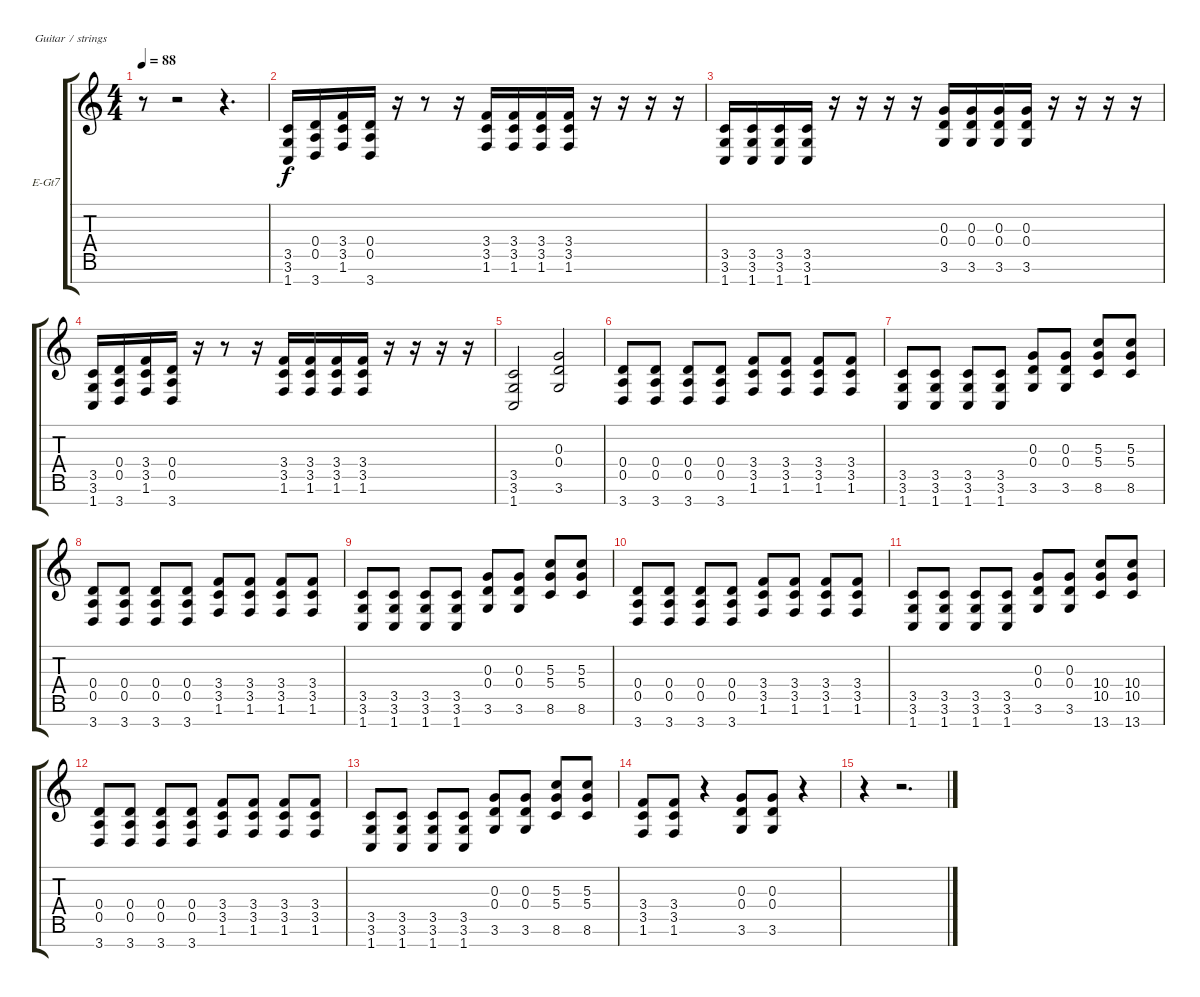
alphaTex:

\bracketExtendMode groupsimilarinstruments
\firstSystemTrackNameOrientation horizontal
\otherSystemsTrackNameOrientation horizontal
\track ("Electric Guitar" "E-Gt7") {instrument distortionguitar}
\staff {score tabs}
\tuning (E4 B3 G3 D3 A2 E2 B1)
\ts (4 4)
\tempo 88
\clef g2
\scale
0.333333
\ks c
r.8{dy f} r.2 r.4{d} |
\scale
0.333333 (3.5 3.6 1.7).16 (0.4 0.5 3.7).16 (3.4 3.5 1.6).16 (0.4 0.5 3.7).16 r.16 r.8 r.16 (3.4 3.5 1.6).16 (3.4 3.5 1.6).16 (3.4 3.5 1.6).16 (3.4 3.5 1.6).16 r.16 r.16 r.16 r.16 |
\scale
0.333333 (3.5 3.6 1.7).16 (3.5 3.6 1.7).16 (3.5 3.6 1.7).16 (3.5 3.6 1.7).16 r.16 r.16 r.16 r.16 (0.3 0.4 3.6).16 (0.3 0.4 3.6).16 (0.3 0.4 3.6).16 (0.3 0.4 3.6).16 r.16 r.16 r.16 r.16 |
\scale
0.333333 (3.5 3.6 1.7).16 (0.4 0.5 3.7).16 (3.4 3.5 1.6).16 (0.4 0.5 3.7).16 r.16 r.8 r.16 (3.4 3.5 1.6).16 (3.4 3.5 1.6).16 (3.4 3.5 1.6).16 (3.4 3.5 1.6).16 r.16 r.16 r.16 r.16 |
\scale
0.333333 (3.5 3.6 1.7).2 (0.3 0.4 3.6).2 |
\scale
0.333333 (0.4 0.5 3.7).8 (0.4 0.5 3.7).8 (0.4 0.5 3.7).8 (0.4 0.5 3.7).8 (3.4 3.5 1.6).8 (3.4 3.5 1.6).8 (3.4 3.5 1.6).8 (3.4 3.5 1.6).8 |
\scale
0.333333 (3.5 3.6 1.7).8 (3.5 3.6 1.7).8 (3.5 3.6 1.7).8 (3.5 3.6 1.7).8 (0.3 0.4 3.6).8 (0.3 0.4 3.6).8 (5.3 5.4 8.6).8 (5.3 5.4 8.6).8 |
\scale
0.333333 (0.4 0.5 3.7).8 (0.4 0.5 3.7).8 (0.4 0.5 3.7).8 (0.4 0.5 3.7).8 (3.4 3.5 1.6).8 (3.4 3.5 1.6).8 (3.4 3.5 1.6).8 (3.4 3.5 1.6).8 |
\scale
0.333333 (3.5 3.6 1.7).8 (3.5 3.6 1.7).8 (3.5 3.6 1.7).8 (3.5 3.6 1.7).8 (0.3 0.4 3.6).8 (0.3 0.4 3.6).8 (5.3 5.4 8.6).8 (5.3 5.4 8.6).8 |
\scale
0.333333 (0.4 0.5 3.7).8 (0.4 0.5 3.7).8 (0.4 0.5 3.7).8 (0.4 0.5 3.7).8 (3.4 3.5 1.6).8 (3.4 3.5 1.6).8 (3.4 3.5 1.6).8 (3.4 3.5 1.6).8 |
\scale
0.333333 (3.5 3.6 1.7).8 (3.5 3.6 1.7).8 (3.5 3.6 1.7).8 (3.5 3.6 1.7).8 (0.3 0.4 3.6).8 (0.3 0.4 3.6).8 (10.4 13.7 10.5).8 (10.4 13.7 10.5).8 |
\scale
0.333333 (0.4 0.5 3.7).8 (0.4 0.5 3.7).8 (0.4 0.5 3.7).8 (0.4 0.5 3.7).8 (3.4 3.5 1.6).8 (3.4 3.5 1.6).8 (3.4 3.5 1.6).8 (3.4 3.5 1.6).8 |
\scale
0.333333 (3.5 3.6 1.7).8 (3.5 3.6 1.7).8 (3.5 3.6 1.7).8 (3.5 3.6 1.7).8 (0.3 0.4 3.6).8 (0.3 0.4 3.6).8 (5.3 5.4 8.6).8 (5.3 5.4 8.6).8 |
\scale
0.333333 (3.4 3.5 1.6).8 (3.4 3.5 1.6).8 r.4 (0.3 0.4 3.6).8 (0.3 0.4 3.6).8 r.4 |
r.4 r.2{d}
